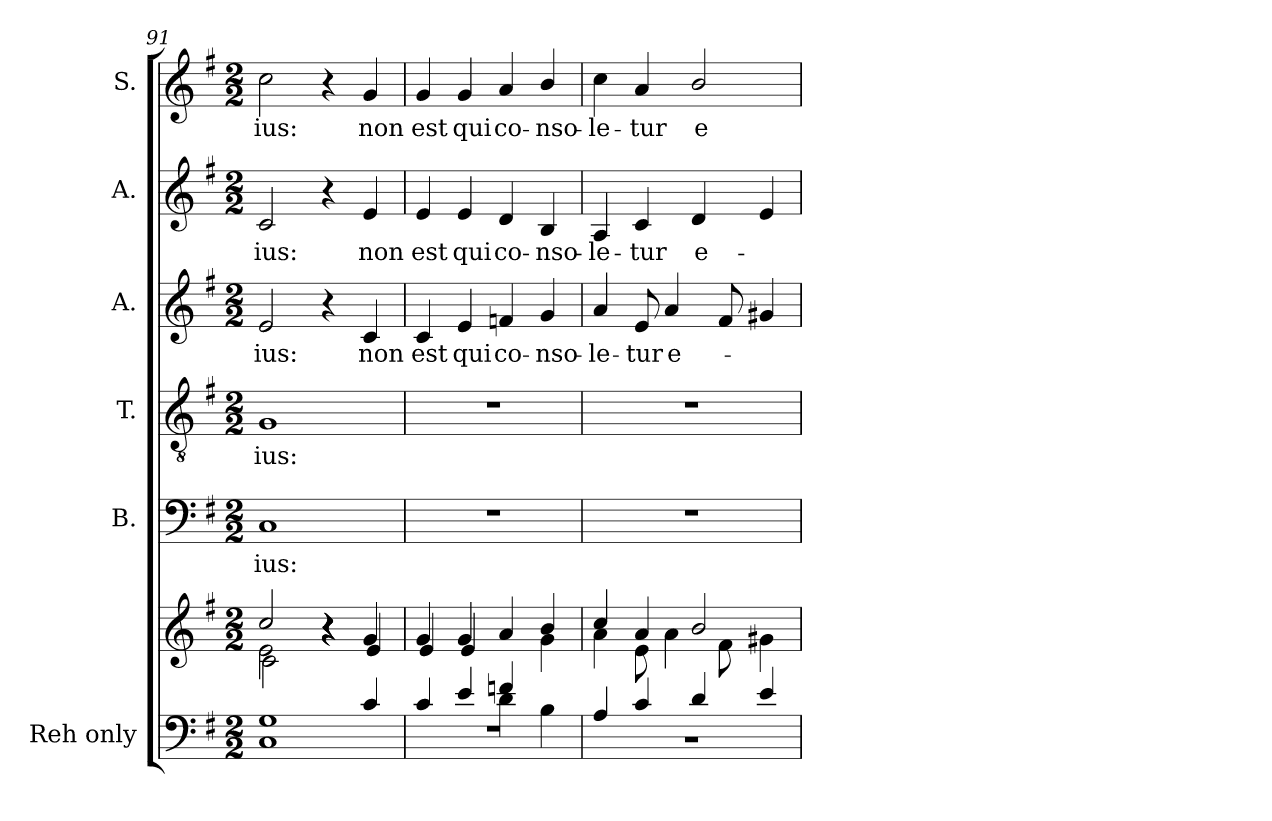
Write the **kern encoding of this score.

**kern	**kern	**kern	**text	**kern	**text	**kern	**text	**kern	**text	**kern	**text
*part6	*part6	*part5	*part5	*part4	*part4	*part3	*part3	*part2	*part2	*part1	*part1
*staff7	*staff6	*staff5	*staff5	*staff4	*staff4	*staff3	*staff3	*staff2	*staff2	*staff1	*staff1
*I"Reh  only	*	*I"B.	*	*I"T.	*	*I"A.	*	*I"A.	*	*I"S.	*
*	*	*I'B.	*	*I'T.	*	*I'A.	*	*I'A.	*	*	*
*clefF4	*clefG2	*clefF4	*	*clefGv2	*	*clefG2	*	*clefG2	*	*clefG2	*
*	*	*	*	*ITrd7c12	*	*	*	*	*	*	*
*k[f#]	*k[f#]	*k[f#]	*	*k[f#]	*	*k[f#]	*	*k[f#]	*	*k[f#]	*
*G:	*G:	*G:	*	*G:	*	*G:	*	*G:	*	*G:	*
*M2/2	*M2/2	*M2/2	*	*M2/2	*	*M2/2	*	*M2/2	*	*M2/2	*
=91	=91	=91	=91	=91	=91	=91	=91	=91	=91	=91	=91
*^	*^	*	*	*	*	*	*	*	*	*	*
*	*^	*	*^	*	*	*	*	*	*	*	*	*	*
!	!	!	!	!	!	!	!LO:LY:b:color=#000000	!	!	!	!	!	!	!	!
!	!	!	!	!	!	!	!	!	!LO:LY:b:color=#000000	!	!	!	!	!	!
!	!	!	!	!	!	!	!	!	!	!	!LO:LY:b:color=#000000	!	!	!	!
!	!	!	!	!	!	!	!	!	!	!	!	!	!LO:LY:b:color=#000000	!	!
!	!	!	!	!	!	!	!	!	!	!	!	!	!	!	!LO:LY:b:color=#000000
2.ryy	1Gi	1Ci	2cci/	2ei\	2ci\	1Ci	-ius:	1GGi	-ius:	2ei/	-ius:	2ci/	-ius:	2cci\	-ius:
.	.	.	4r	4r	4r	.	.	.	.	4r	.	4r	.	4r	.
!	!	!	!	!	!	!	!	!	!	!	!LO:LY:b:color=#000000	!	!	!	!
!	!	!	!	!	!	!	!	!	!	!	!	!	!LO:LY:b:color=#000000	!	!
!	!	!	!	!	!	!	!	!	!	!	!	!	!	!	!LO:LY:b:color=#000000
4ci/	.	.	4gi/	4ryy	4ei/	.	.	.	.	4ci/	non	4ei/	non	4gi/	non
=92	=92	=92	=92	=92	=92	=92	=92	=92	=92	=92	=92	=92	=92	=92	=92
!	!	!	!	!	!	!	!	!	!	!	!LO:LY:b:color=#000000	!	!	!	!
!	!	!	!	!	!	!	!	!	!	!	!	!	!LO:LY:b:color=#000000	!	!
!	!	!	!	!	!	!	!	!	!	!	!	!	!	!	!LO:LY:b:color=#000000
4ci/	2ryy	1r	4gi/	2.ryy	4ei/	1r	.	1r	.	4ci/	est	4ei/	est	4gi/	est
!	!	!	!	!	!	!	!	!	!	!	!LO:LY:b:color=#000000	!	!	!	!
!	!	!	!	!	!	!	!	!	!	!	!	!	!LO:LY:b:color=#000000	!	!
!	!	!	!	!	!	!	!	!	!	!	!	!	!	!	!LO:LY:b:color=#000000
4ei/	.	.	4gi/	.	4ei/	.	.	.	.	4ei/	qui	4ei/	qui	4gi/	qui
!	!	!	!	!	!	!	!	!	!	!	!LO:LY:b:color=#000000	!	!	!	!
!	!	!	!	!	!	!	!	!	!	!	!	!	!LO:LY:b:color=#000000	!	!
!	!	!	!	!	!	!	!	!	!	!	!	!	!	!	!LO:LY:b:color=#000000
4fni/	4di\	.	4ai/	.	2ryy	.	.	.	.	4fni/	co-	4di/	co-	4ai/	co-
!	!	!	!	!	!	!	!	!	!	!	!LO:LY:b:color=#000000	!	!	!	!
!	!	!	!	!	!	!	!	!	!	!	!	!	!LO:LY:b:color=#000000	!	!
!	!	!	!	!	!	!	!	!	!	!	!	!	!	!	!LO:LY:b:color=#000000
4ryy	4Bi\	.	4bi/	4gi\	.	.	.	.	.	4gi/	-nso-	4Bi/	-nso-	4bi/	-nso-
*	*v	*v	*	*	*	*	*	*	*	*	*	*	*	*	*
*	*	*	*v	*v	*	*	*	*	*	*	*	*	*	*
=93	=93	=93	=93	=93	=93	=93	=93	=93	=93	=93	=93	=93	=93
!	!	!	!	!	!	!	!	!	!LO:LY:b:color=#000000	!	!	!	!
!	!	!	!	!	!	!	!	!	!	!	!LO:LY:b:color=#000000	!	!
!	!	!	!	!	!	!	!	!	!	!	!	!	!LO:LY:b:color=#000000
4Ai/	1r	4cci/	4ai\	1r	.	1r	.	4ai/	-le-	4Ai/	-le-	4cci\	-le-
!	!	!	!	!	!	!	!	!	!LO:LY:b:color=#000000	!	!	!	!
!	!	!	!	!	!	!	!	!	!	!	!LO:LY:b:color=#000000	!	!
!	!	!	!	!	!	!	!	!	!	!	!	!	!LO:LY:b:color=#000000
4ci/	.	4ai/	8ei\	.	.	.	.	8ei/	-tur	4ci/	-tur	4ai/	-tur
!	!	!	!	!	!	!	!	!	!LO:LY:b:color=#000000	!	!	!	!
.	.	.	4ai\	.	.	.	.	4ai/	e-	.	.	.	.
!	!	!	!	!	!	!	!	!	!	!	!LO:LY:b:color=#000000	!	!
!	!	!	!	!	!	!	!	!	!	!	!	!	!LO:LY:b:color=#000000
4di/	.	2bi/	.	.	.	.	.	.	.	4di/	e-	2bi/	e-
.	.	.	8f#i\	.	.	.	.	8f#i/	.	.	.	.	.
4ei/	.	.	4g#Xi\	.	.	.	.	4g#Xi/	.	4ei/	.	.	.
*v	*v	*	*	*	*	*	*	*	*	*	*	*	*
*	*v	*v	*	*	*	*	*	*	*	*	*	*
=	=	=	=	=	=	=	=	=	=	=	=
*-	*-	*-	*-	*-	*-	*-	*-	*-	*-	*-	*-
